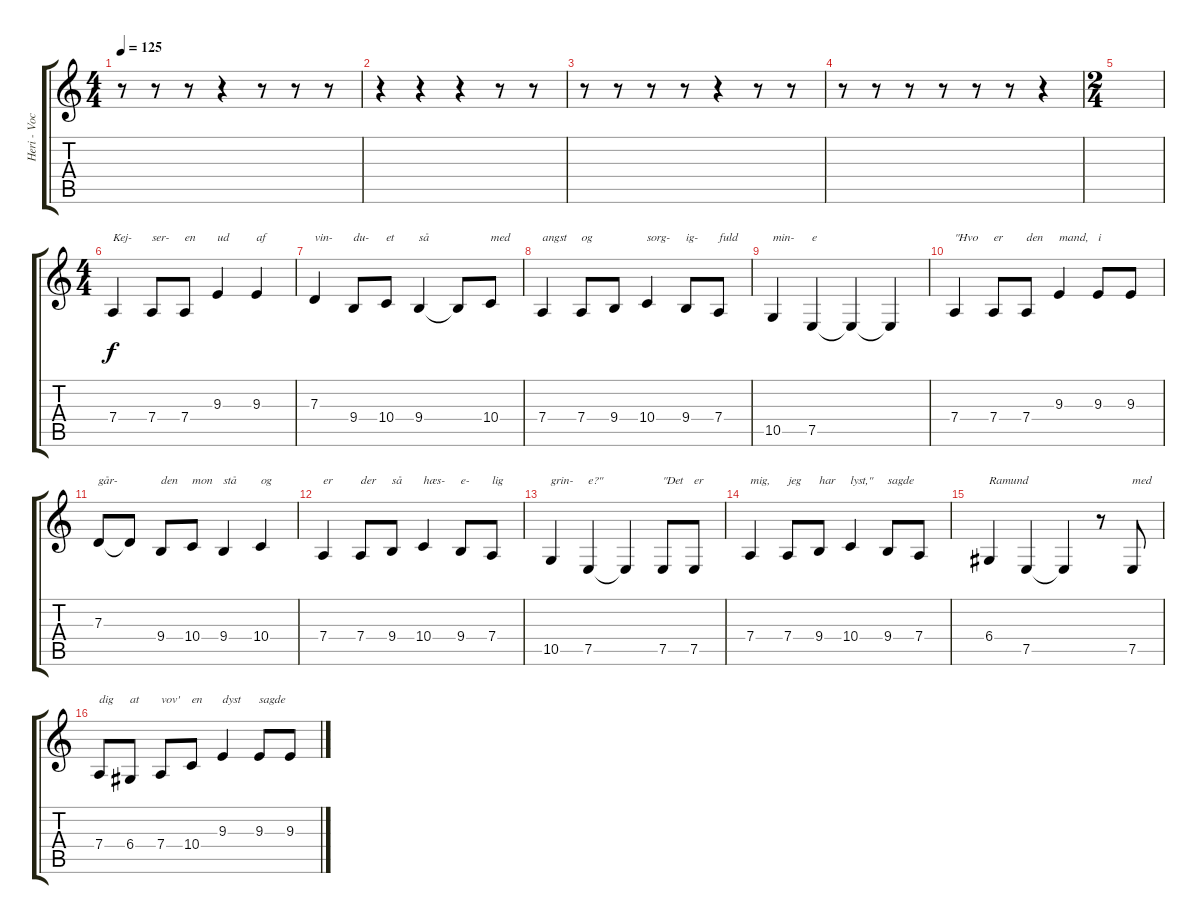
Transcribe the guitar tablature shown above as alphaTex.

\track ("Heri - Vocals" "Heri - Voc") {instrument lead1square}
\staff {score tabs}
\tuning (E4 B3 G3 D3 A2 E2) {hide}
\ts (4 4)
\tempo 125
\clef g2
\ks c
r.8{dy f} r.8 r.8 r.4 r.8 r.8 r.8 |
r.4 r.4 r.4 r.8 r.8 |
r.8 r.8 r.8 r.8 r.4 r.8 r.8 |
r.8 r.8 r.8 r.8 r.8 r.8 r.4 |
\ts (2 4)
|
\ts (4 4)
7.4.4{txt "Kej-" volume 16} 7.4.8{txt "ser-"} 7.4.8{txt "en"} 9.3.4{txt "ud"} 9.3.4{txt "af"} |
7.3.4{txt "vin-"} 9.4.8{txt "du-"} 10.4.8{txt "et"} 9.4.4{txt "så"} 9.4{t}.8 10.4.8{txt "med"} |
7.4.4{txt "angst"} 7.4.8{txt "og"} 9.4.8 10.4.4{txt "sorg-"} 9.4.8{txt "ig-"} 7.4.8{txt "fuld"} |
10.5.4{txt "min-"} 7.5.4{txt "e"} 7.5{t}.4 7.5{t}.4 |
7.4.4{txt "\"Hvo"} 7.4.8{txt "er"} 7.4.8{txt "den"} 9.3.4{txt "mand,"} 9.3.8{txt "i"} 9.3.8 |
7.3.8{txt "går-"} 7.3{t}.8 9.4.8{txt "den"} 10.4.8{txt "mon"} 9.4.4{txt "stå"} 10.4.4{txt "og"} |
7.4.4{txt "er"} 7.4.8{txt "der"} 9.4.8{txt "så"} 10.4.4{txt "hæs-"} 9.4.8{txt "e-"} 7.4.8{txt "lig"} |
10.5.4{txt "grin-"} 7.5.4{txt "e?\""} 7.5{t}.4 7.5.8{txt "\"Det"} 7.5.8{txt "er"} |
7.4.4{txt "mig,"} 7.4.8{txt "jeg"} 9.4.8{txt "har"} 10.4.4{txt "lyst,\""} 9.4.8{txt "sagde"} 7.4.8 |
6.4.4{txt "Ramund"} 7.5.4 7.5{t}.4 r.8 7.5.8{txt "med"} |
7.4.8{txt "dig"} 6.4.8{txt "at"} 7.4.8{txt "vov'"} 10.4.8{txt "en"} 9.3.4{txt "dyst"} 9.3.8{txt "sagde"} 9.3.8
